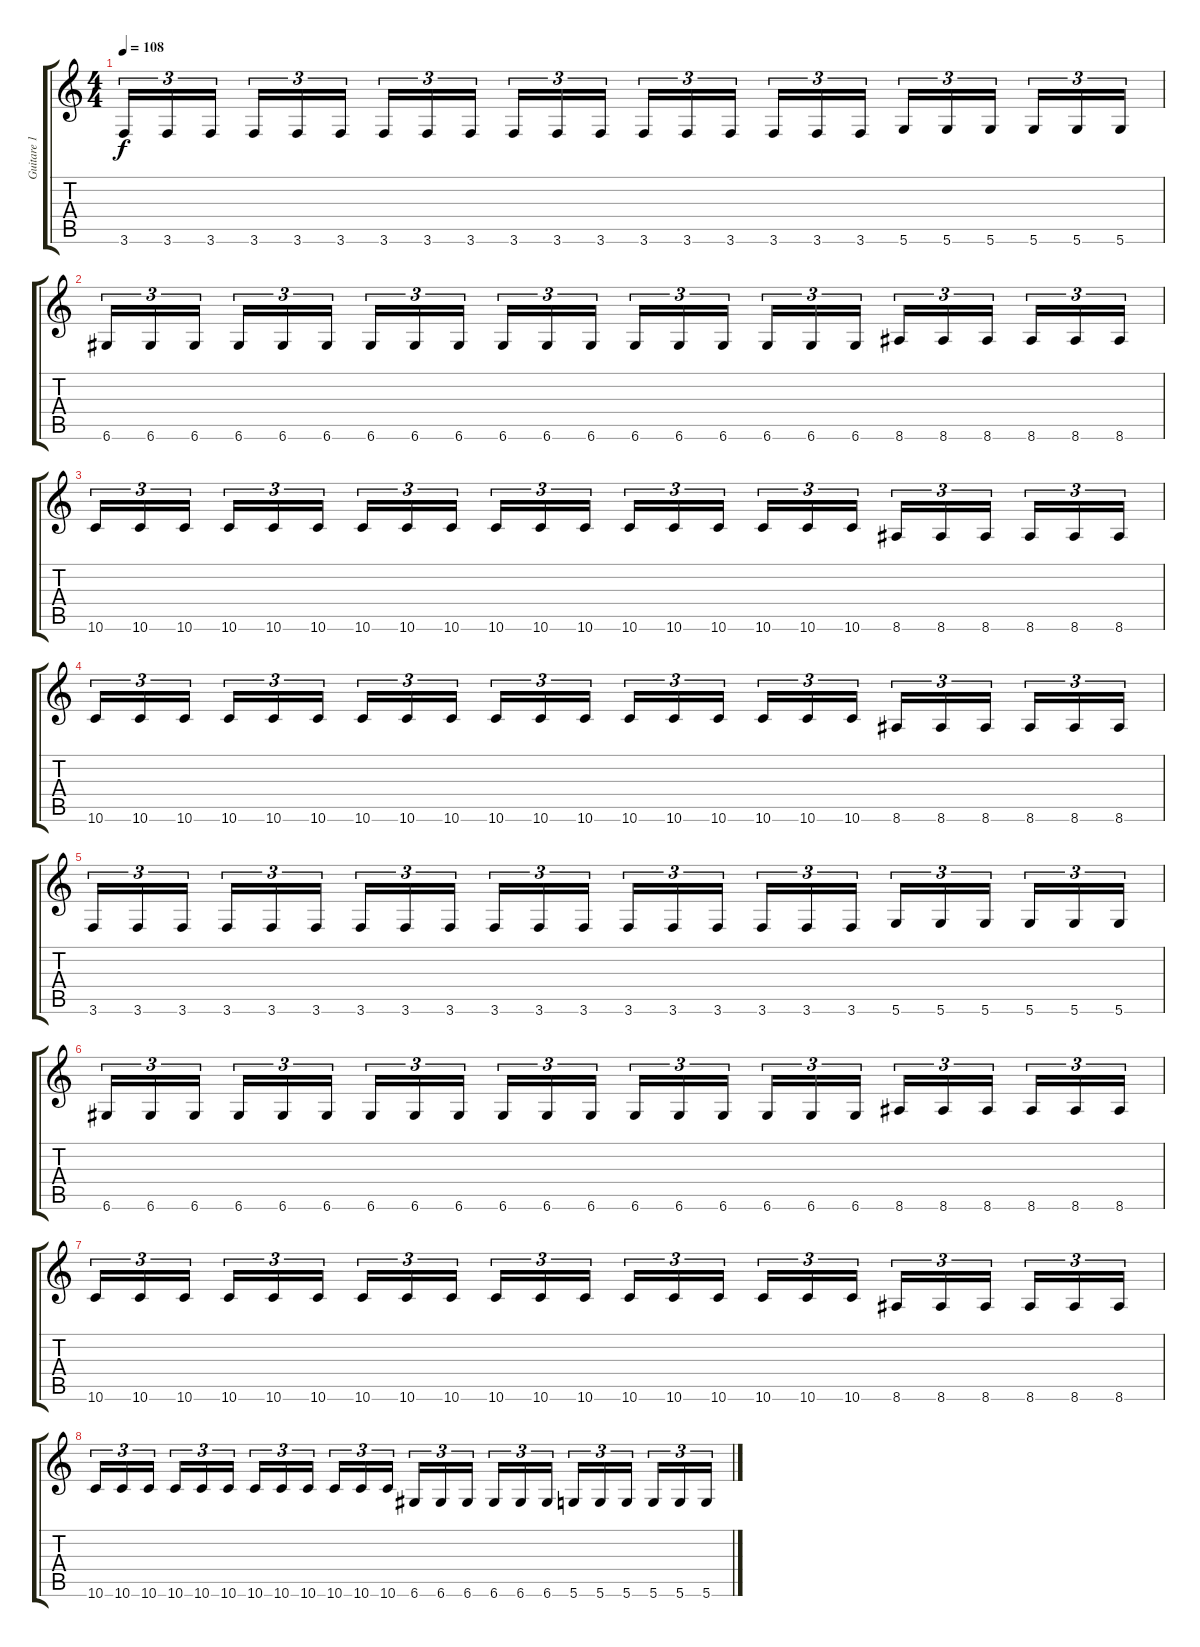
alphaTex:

\track ("Guitare 1" "Guitare 1") {instrument distortionguitar}
\staff {score tabs}
\tuning (E4 B3 G3 D3 A2 D2) {hide}
\ts (4 4)
\tempo 108
\clef g2
\ks c
3.6.16{tu (3 2) dy f} 3.6.16{tu (3 2)} 3.6.16{tu (3 2) beam splitsecondary} 3.6.16{tu (3 2)} 3.6.16{tu (3 2)} 3.6.16{tu (3 2)} 3.6.16{tu (3 2)} 3.6.16{tu (3 2)} 3.6.16{tu (3 2) beam splitsecondary} 3.6.16{tu (3 2)} 3.6.16{tu (3 2)} 3.6.16{tu (3 2)} 3.6.16{tu (3 2)} 3.6.16{tu (3 2)} 3.6.16{tu (3 2) beam splitsecondary} 3.6.16{tu (3 2)} 3.6.16{tu (3 2)} 3.6.16{tu (3 2)} 5.6.16{tu (3 2)} 5.6.16{tu (3 2)} 5.6.16{tu (3 2) beam splitsecondary} 5.6.16{tu (3 2)} 5.6.16{tu (3 2)} 5.6.16{tu (3 2)} |
6.6.16{tu (3 2)} 6.6.16{tu (3 2)} 6.6.16{tu (3 2) beam splitsecondary} 6.6.16{tu (3 2)} 6.6.16{tu (3 2)} 6.6.16{tu (3 2)} 6.6.16{tu (3 2)} 6.6.16{tu (3 2)} 6.6.16{tu (3 2) beam splitsecondary} 6.6.16{tu (3 2)} 6.6.16{tu (3 2)} 6.6.16{tu (3 2)} 6.6.16{tu (3 2)} 6.6.16{tu (3 2)} 6.6.16{tu (3 2) beam splitsecondary} 6.6.16{tu (3 2)} 6.6.16{tu (3 2)} 6.6.16{tu (3 2)} 8.6.16{tu (3 2)} 8.6.16{tu (3 2)} 8.6.16{tu (3 2) beam splitsecondary} 8.6.16{tu (3 2)} 8.6.16{tu (3 2)} 8.6.16{tu (3 2)} |
10.6.16{tu (3 2)} 10.6.16{tu (3 2)} 10.6.16{tu (3 2) beam splitsecondary} 10.6.16{tu (3 2)} 10.6.16{tu (3 2)} 10.6.16{tu (3 2)} 10.6.16{tu (3 2)} 10.6.16{tu (3 2)} 10.6.16{tu (3 2) beam splitsecondary} 10.6.16{tu (3 2)} 10.6.16{tu (3 2)} 10.6.16{tu (3 2)} 10.6.16{tu (3 2)} 10.6.16{tu (3 2)} 10.6.16{tu (3 2) beam splitsecondary} 10.6.16{tu (3 2)} 10.6.16{tu (3 2)} 10.6.16{tu (3 2)} 8.6.16{tu (3 2)} 8.6.16{tu (3 2)} 8.6.16{tu (3 2) beam splitsecondary} 8.6.16{tu (3 2)} 8.6.16{tu (3 2)} 8.6.16{tu (3 2)} |
10.6.16{tu (3 2)} 10.6.16{tu (3 2)} 10.6.16{tu (3 2) beam splitsecondary} 10.6.16{tu (3 2)} 10.6.16{tu (3 2)} 10.6.16{tu (3 2)} 10.6.16{tu (3 2)} 10.6.16{tu (3 2)} 10.6.16{tu (3 2) beam splitsecondary} 10.6.16{tu (3 2)} 10.6.16{tu (3 2)} 10.6.16{tu (3 2)} 10.6.16{tu (3 2)} 10.6.16{tu (3 2)} 10.6.16{tu (3 2) beam splitsecondary} 10.6.16{tu (3 2)} 10.6.16{tu (3 2)} 10.6.16{tu (3 2)} 8.6.16{tu (3 2)} 8.6.16{tu (3 2)} 8.6.16{tu (3 2) beam splitsecondary} 8.6.16{tu (3 2)} 8.6.16{tu (3 2)} 8.6.16{tu (3 2)} |
3.6.16{tu (3 2)} 3.6.16{tu (3 2)} 3.6.16{tu (3 2) beam splitsecondary} 3.6.16{tu (3 2)} 3.6.16{tu (3 2)} 3.6.16{tu (3 2)} 3.6.16{tu (3 2)} 3.6.16{tu (3 2)} 3.6.16{tu (3 2) beam splitsecondary} 3.6.16{tu (3 2)} 3.6.16{tu (3 2)} 3.6.16{tu (3 2)} 3.6.16{tu (3 2)} 3.6.16{tu (3 2)} 3.6.16{tu (3 2) beam splitsecondary} 3.6.16{tu (3 2)} 3.6.16{tu (3 2)} 3.6.16{tu (3 2)} 5.6.16{tu (3 2)} 5.6.16{tu (3 2)} 5.6.16{tu (3 2) beam splitsecondary} 5.6.16{tu (3 2)} 5.6.16{tu (3 2)} 5.6.16{tu (3 2)} |
6.6.16{tu (3 2)} 6.6.16{tu (3 2)} 6.6.16{tu (3 2) beam splitsecondary} 6.6.16{tu (3 2)} 6.6.16{tu (3 2)} 6.6.16{tu (3 2)} 6.6.16{tu (3 2)} 6.6.16{tu (3 2)} 6.6.16{tu (3 2) beam splitsecondary} 6.6.16{tu (3 2)} 6.6.16{tu (3 2)} 6.6.16{tu (3 2)} 6.6.16{tu (3 2)} 6.6.16{tu (3 2)} 6.6.16{tu (3 2) beam splitsecondary} 6.6.16{tu (3 2)} 6.6.16{tu (3 2)} 6.6.16{tu (3 2)} 8.6.16{tu (3 2)} 8.6.16{tu (3 2)} 8.6.16{tu (3 2) beam splitsecondary} 8.6.16{tu (3 2)} 8.6.16{tu (3 2)} 8.6.16{tu (3 2)} |
10.6.16{tu (3 2)} 10.6.16{tu (3 2)} 10.6.16{tu (3 2) beam splitsecondary} 10.6.16{tu (3 2)} 10.6.16{tu (3 2)} 10.6.16{tu (3 2)} 10.6.16{tu (3 2)} 10.6.16{tu (3 2)} 10.6.16{tu (3 2) beam splitsecondary} 10.6.16{tu (3 2)} 10.6.16{tu (3 2)} 10.6.16{tu (3 2)} 10.6.16{tu (3 2)} 10.6.16{tu (3 2)} 10.6.16{tu (3 2) beam splitsecondary} 10.6.16{tu (3 2)} 10.6.16{tu (3 2)} 10.6.16{tu (3 2)} 8.6.16{tu (3 2)} 8.6.16{tu (3 2)} 8.6.16{tu (3 2) beam splitsecondary} 8.6.16{tu (3 2)} 8.6.16{tu (3 2)} 8.6.16{tu (3 2)} |
10.6.16{tu (3 2)} 10.6.16{tu (3 2)} 10.6.16{tu (3 2) beam splitsecondary} 10.6.16{tu (3 2)} 10.6.16{tu (3 2)} 10.6.16{tu (3 2)} 10.6.16{tu (3 2)} 10.6.16{tu (3 2)} 10.6.16{tu (3 2) beam splitsecondary} 10.6.16{tu (3 2)} 10.6.16{tu (3 2)} 10.6.16{tu (3 2)} 6.6.16{tu (3 2)} 6.6.16{tu (3 2)} 6.6.16{tu (3 2) beam splitsecondary} 6.6.16{tu (3 2)} 6.6.16{tu (3 2)} 6.6.16{tu (3 2)} 5.6.16{tu (3 2)} 5.6.16{tu (3 2)} 5.6.16{tu (3 2) beam splitsecondary} 5.6.16{tu (3 2)} 5.6.16{tu (3 2)} 5.6.16{tu (3 2)}
